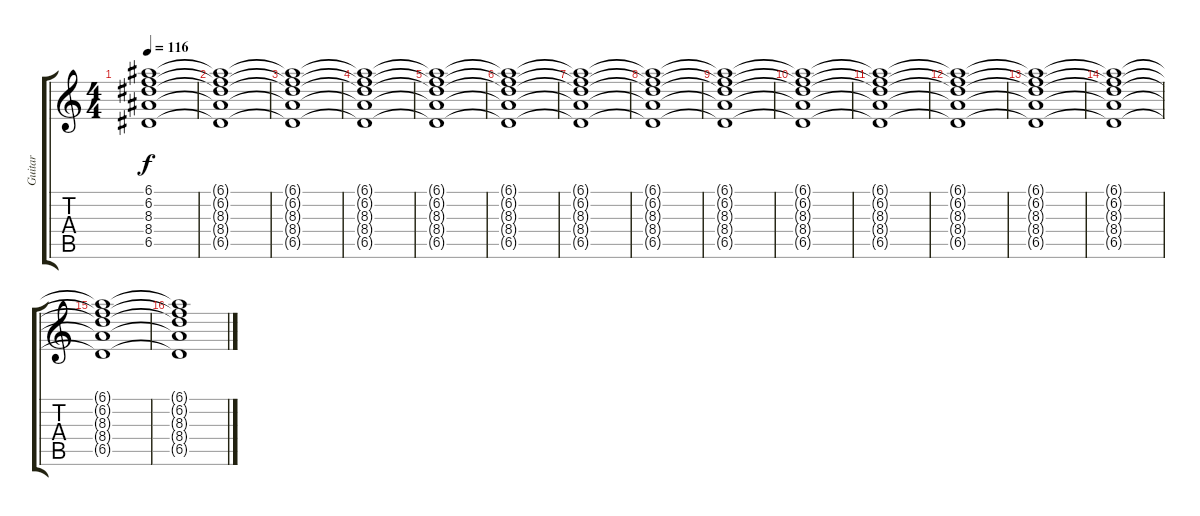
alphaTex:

\track ("Guitar" "Guitar") {instrument distortionguitar}
\staff {score tabs}
\tuning (E4 B3 G3 D3 A2 E2) {hide}
\ts (4 4)
\tempo 116
\clef g2
\ks c
(6.1{t} 6.2{t} 8.3{t} 8.4{t} 6.5{t}).1{dy f} |
(6.1{t} 6.2{t} 8.3{t} 8.4{t} 6.5{t}).1 |
(6.1{t} 6.2{t} 8.3{t} 8.4{t} 6.5{t}).1 |
(6.1{t} 6.2{t} 8.3{t} 8.4{t} 6.5{t}).1 |
(6.1{t} 6.2{t} 8.3{t} 8.4{t} 6.5{t}).1 |
(6.1{t} 6.2{t} 8.3{t} 8.4{t} 6.5{t}).1 |
(6.1{t} 6.2{t} 8.3{t} 8.4{t} 6.5{t}).1 |
(6.1{t} 6.2{t} 8.3{t} 8.4{t} 6.5{t}).1 |
(6.1{t} 6.2{t} 8.3{t} 8.4{t} 6.5{t}).1 |
(6.1{t} 6.2{t} 8.3{t} 8.4{t} 6.5{t}).1 |
(6.1{t} 6.2{t} 8.3{t} 8.4{t} 6.5{t}).1 |
(6.1{t} 6.2{t} 8.3{t} 8.4{t} 6.5{t}).1 |
(6.1{t} 6.2{t} 8.3{t} 8.4{t} 6.5{t}).1 |
(6.1{t} 6.2{t} 8.3{t} 8.4{t} 6.5{t}).1 |
(6.1{t} 6.2{t} 8.3{t} 8.4{t} 6.5{t}).1 |
(6.1{t} 6.2{t} 8.3{t} 8.4{t} 6.5{t}).1
